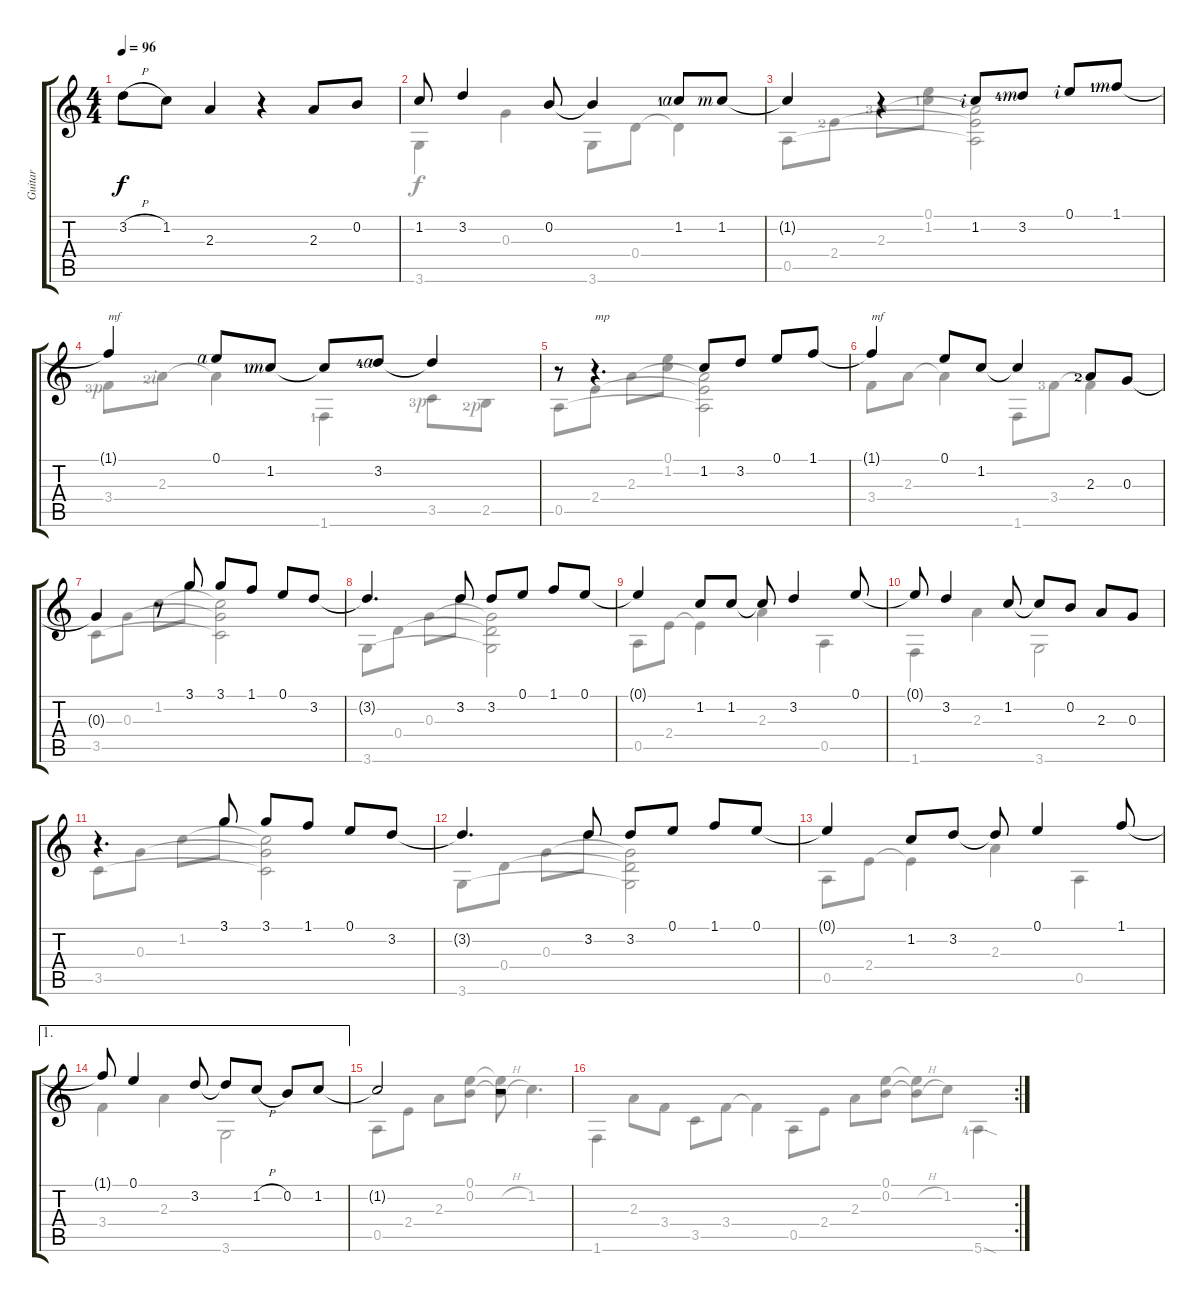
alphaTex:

\track ("Guitar" "Guitar") {instrument acousticguitarnylon}
\staff {score tabs}
\tuning (E4 B3 G3 D3 A2 E2) {hide}
\voice
\ts (4 4)
\tempo 96
\clef g2
\ks c
3.2{h t}.8{dy f} 1.2.8 2.3.4 r.4 2.3.8 0.2.8 |
1.2.8 3.2.4 0.2.8 0.2{t}.4 1.2{lf 2 rf 4}.8 1.2{rf 3}.8 |
1.2{t}.4 r.4 1.2{rf 2}.8{volume 8} 3.2{lf 5 rf 3}.8 0.1{rf 2}.8 1.1{lf 2 rf 3}.8 |
1.1{t}.4{txt "mf"} 0.1{rf 4}.8 1.2{lf 2 rf 3}.8 1.2{t}.8 3.2{lf 5 rf 4}.8 3.2{t}.4 |
r.8 r.4{d txt "mp" volume 6} 1.2.8{volume 8} 3.2.8 0.1.8 1.1.8 |
1.1{t}.4{txt "mf"} 0.1.8 1.2.8 1.2{t}.4 2.3{lf 3}.8 0.3.8 |
0.3{t}.4 r.8 3.1.8 3.1.8 1.1.8 0.1.8 3.2.8 |
3.2{t}.4{d} 3.2.8 3.2.8 0.1.8 1.1.8 0.1.8 |
0.1{t}.4 1.2.8 1.2.8 1.2{t}.8 3.2.4 0.1.8 |
0.1{t}.8 3.2.4 1.2.8 1.2{t}.8 0.2.8 2.3.8 0.3.8 |
r.4{d} 3.1.8 3.1.8 1.1.8 0.1.8 3.2.8 |
3.2{t}.4{d} 3.2.8 3.2.8 0.1.8 1.1.8 0.1.8 |
0.1{t}.4 1.2.8 3.2.8 3.2{t}.8 0.1.4 1.1.8 |
\ae 1
1.1{t}.8 0.1.4 3.2.8 3.2{t}.8 1.2{h}.8 0.2.8 1.2.8 |
1.2{t}.2 r.2 |
\rc 2
\voice
\clef g2
\ottava regular
\simile none
\ks c
1.6.4{dy f} 2.3.8 3.4.8 3.5.8 3.4.8 3.4{t}.4 |
3.6.4 0.3.4 3.6.8 0.4.8 0.4{t}.4 |
0.5.8 2.4{lf 3}.8 2.3{lf 4}.8 (0.1 1.2{lf 2}).8 (2.3{t} 2.4{t} 0.5{t}).2 |
3.4{lf 4 rf 1}.8 2.3{lf 3 rf 2}.8 2.3{t}.4 1.6{lf 2}.4 3.5{lf 4 rf 1}.8 2.5{lf 3 rf 1}.8 |
0.5.8 2.4.8 2.3.8 (0.1 1.2).8 (2.3{t} 2.4{t} 0.5{t}).2 |
3.4.8 2.3.8 2.3{t}.4 1.6.8 3.4{lf 4}.8 3.4{t}.4 |
3.5.8 0.3.8 1.2.8 3.1.8 (1.2{t} 0.3{t} 3.5{t}).2 |
3.6.8 0.4.8 0.3.8 3.2.8 (0.3{t} 0.4{t} 3.6{t}).2 |
0.5.8 2.4.8 2.4{t}.4 2.3.4 0.5.4 |
1.6.4 2.3.4 3.6.2 |
3.5.8 0.3.8 1.2.8 3.1.8 (1.2{t} 0.3{t} 3.5{t}).2 |
3.6.8 0.4.8 0.3.8 3.2.8 (0.3{t} 0.4{t} 3.6{t}).2 |
0.5.8 2.4.8 2.4{t}.4 2.3.4 0.5.4 |
3.4.4 2.3.4 3.6.2 |
0.5.8 2.4.8 2.3.8 (0.1 0.2).8 (0.1{t} 0.2{h t}).8 1.2.4{d} |
0.5.8 2.4.8 2.3.8 (0.1 0.2).8 (0.1{t} 0.2{h t}).8 1.2.8 5.6{sod lf 5}.4
